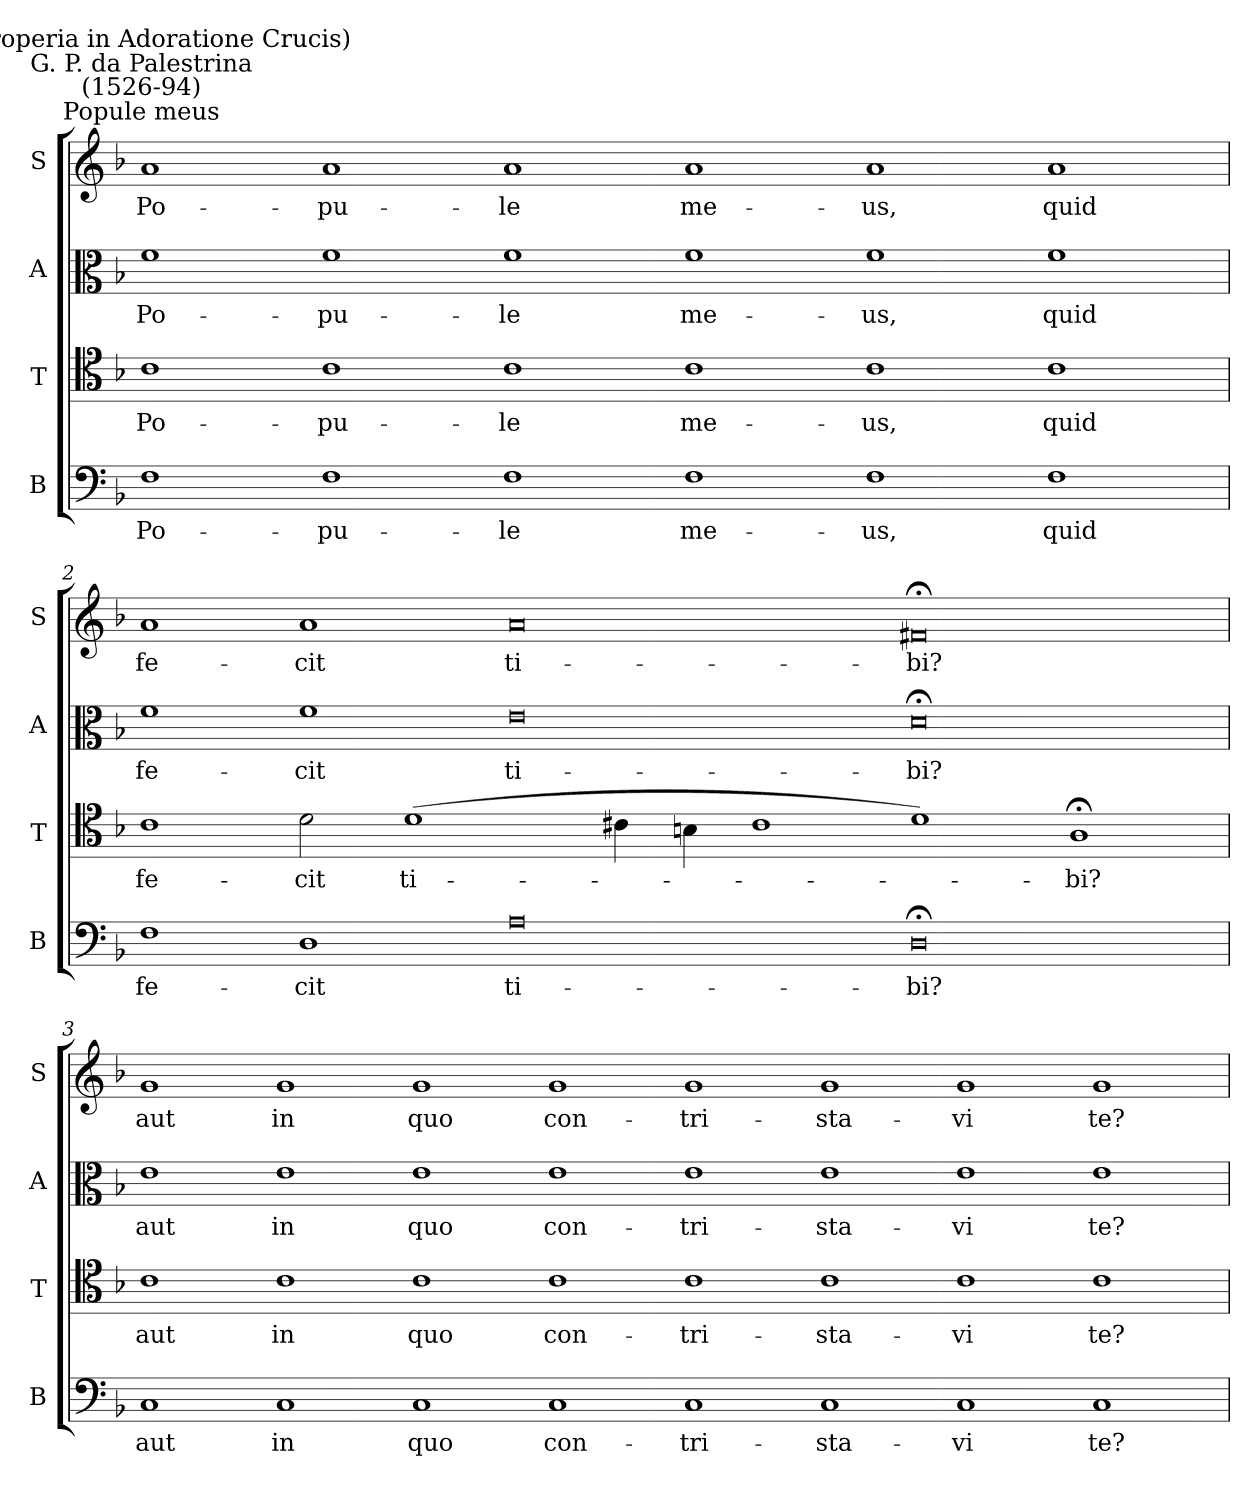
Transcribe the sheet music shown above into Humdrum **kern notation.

**kern	**text	**kern	**text	**kern	**text	**kern	**text
*part4	*part4	*part3	*part3	*part2	*part2	*part1	*part1
*staff4	*staff4	*staff3	*staff3	*staff2	*staff2	*staff1	*staff1
*I"B	*	*I"T	*	*I"A	*	*I"S	*
*I'B	*	*I'T	*	*I'A	*	*I'S	*
*clefF4	*	*clefC4	*	*clefC3	*	*clefG2	*
*k[b-]	*	*k[b-]	*	*k[b-]	*	*k[b-]	*
*F:	*	*F:	*	*F:	*	*F:	*
=1	=1	=1	=1	=1	=1	=1	=1
!	!	!	!	!	!	!LO:TX:a:cj:t=Popule meus	!
!	!	!	!	!	!	!LO:TX:a:cj:t=G. P. da Palestrina\n(1526-94)	!
!	!	!	!	!	!	!LO:TX:a:cj:t=(Improperia in Adoratione Crucis)	!
!	!LO:LY:b	!	!LO:LY:b	!	!LO:LY:b	!	!LO:LY:b
1F	Po-	1c	Po-	1f	Po-	1a	Po-
!	!LO:LY:b	!	!LO:LY:b	!	!LO:LY:b	!	!LO:LY:b
1F	-pu-	1c	-pu-	1f	-pu-	1a	-pu-
!	!LO:LY:b	!	!LO:LY:b	!	!LO:LY:b	!	!LO:LY:b
1F	-le	1c	-le	1f	-le	1a	-le
!	!LO:LY:b	!	!LO:LY:b	!	!LO:LY:b	!	!LO:LY:b
1F	me-	1c	me-	1f	me-	1a	me-
!	!LO:LY:b	!	!LO:LY:b	!	!LO:LY:b	!	!LO:LY:b
1F	-us,	1c	-us,	1f	-us,	1a	-us,
!	!LO:LY:b	!	!LO:LY:b	!	!LO:LY:b	!	!LO:LY:b
1F	quid	1c	quid	1f	quid	1a	quid
=2	=2	=2	=2	=2	=2	=2	=2
!	!LO:LY:b	!	!LO:LY:b	!	!LO:LY:b	!	!LO:LY:b
1F	fe-	1c	fe-	1f	fe-	1a	fe-
!	!LO:LY:b	!	!LO:LY:b	!	!LO:LY:b	!	!LO:LY:b
1D	-cit	2d	-cit	1f	-cit	1a	-cit
!	!	!	!LO:LY:b	!	!	!	!
.	.	(>1d	ti-	.	.	.	.
!	!LO:LY:b	!	!	!	!LO:LY:b	!	!LO:LY:b
0A	ti-	.	.	0e	ti-	0a	ti-
.	.	4c#X	.	.	.	.	.
.	.	4Bn	.	.	.	.	.
.	.	1c#	.	.	.	.	.
!	!LO:LY:b	!	!	!	!LO:LY:b	!	!LO:LY:b
0D;<	-bi?	1d)	.	0d;<	-bi?	0f#X;<	-bi?
!	!	!	!LO:LY:b	!	!	!	!
.	.	1A;<	bi?	.	.	.	.
=3	=3	=3	=3	=3	=3	=3	=3
!	!LO:LY:b	!	!LO:LY:b	!	!LO:LY:b	!	!LO:LY:b
1C	aut	1c	aut	1e	aut	1g	aut
!	!LO:LY:b	!	!LO:LY:b	!	!LO:LY:b	!	!LO:LY:b
1C	in	1c	in	1e	in	1g	in
!	!LO:LY:b	!	!LO:LY:b	!	!LO:LY:b	!	!LO:LY:b
1C	quo	1c	quo	1e	quo	1g	quo
!	!LO:LY:b	!	!LO:LY:b	!	!LO:LY:b	!	!LO:LY:b
1C	con-	1c	con-	1e	con-	1g	con-
!	!LO:LY:b	!	!LO:LY:b	!	!LO:LY:b	!	!LO:LY:b
1C	-tri-	1c	-tri-	1e	-tri-	1g	-tri-
!	!LO:LY:b	!	!LO:LY:b	!	!LO:LY:b	!	!LO:LY:b
1C	-sta-	1c	-sta-	1e	-sta-	1g	-sta-
!	!LO:LY:b	!	!LO:LY:b	!	!LO:LY:b	!	!LO:LY:b
1C	-vi	1c	-vi	1e	-vi	1g	-vi
!	!LO:LY:b	!	!LO:LY:b	!	!LO:LY:b	!	!LO:LY:b
1C	te?	1c	te?	1e	te?	1g	te?
=	=	=	=	=	=	=	=
*-	*-	*-	*-	*-	*-	*-	*-
